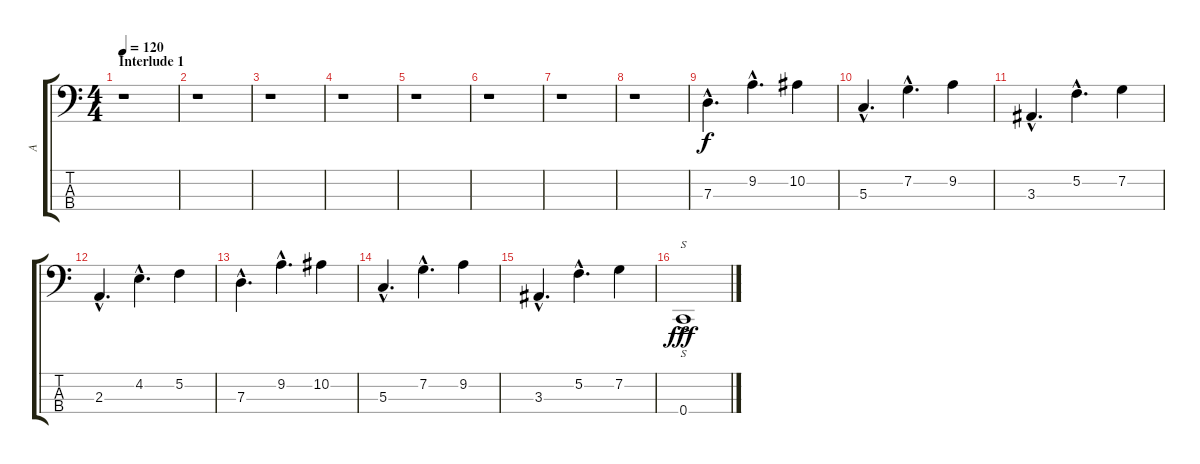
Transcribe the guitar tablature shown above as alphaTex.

\track ("A" "A") {instrument electricbassfinger}
\staff {score tabs}
\tuning (F2 C2 G1 C1) {hide}
\ts (4 4)
\section ("" "Interlude 1")
\tempo 120
\clef f4
\ks c
r.1{dy f} |
r.1 |
r.1 |
r.1 |
r.1 |
r.1 |
r.1 |
r.1 |
7.3{hac}.4{d} 9.2{hac}.4{d} 10.2.4 |
5.3{hac}.4{d} 7.2{hac}.4{d} 9.2.4 |
3.3{hac}.4{d} 5.2{hac}.4{d} 7.2.4 |
2.3{hac}.4{d} 4.2{hac}.4{d} 5.2.4 |
7.3{hac}.4{d} 9.2{hac}.4{d} 10.2.4 |
5.3{hac}.4{d} 7.2{hac}.4{d} 9.2.4 |
3.3{hac}.4{d} 5.2{hac}.4{d} 7.2.4 |
0.4{ac}.1{s dy fff}
